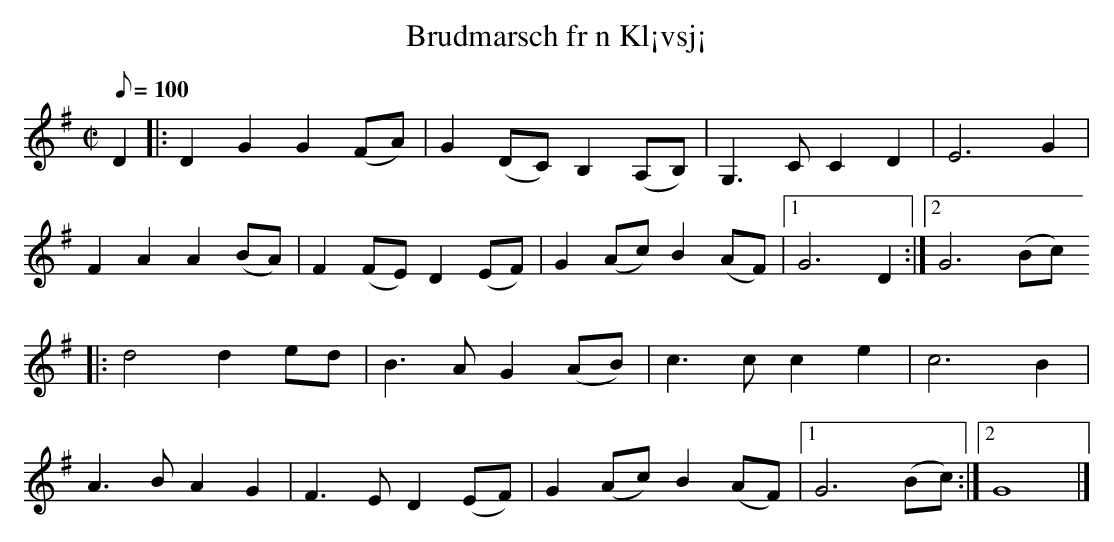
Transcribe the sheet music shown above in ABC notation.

X:1
T: Brudmarsch fr n Kl¡vsj¡
M: C|
L: 1/8
Q: 100
K: G
D2 |: D2G2 G2(FA) | G2(DC) B,2(A,B,) | G,3C C2D2 | E6G2 |
 F2A2 A2(BA) | F2(FE) D2(EF) | G2(Ac) B2(AF) |1 G6D2 :|2 G6(Bc)
|: d4 d2ed | B3A G2(AB) | c3c c2e2 | c6B2 |
 A3B A2G2 | F3E D2(EF) | G2(Ac) B2(AF) |1 G6(Bc) :|2 G8 |]
